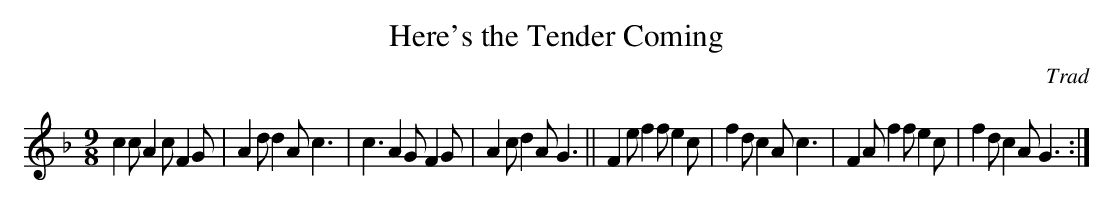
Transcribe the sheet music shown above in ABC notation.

X:1
T:Here's the Tender Coming
C:Trad
M:9/8
K:F
c2 c A2 c F2 G| A2 d d2 A c3| c3  A2 G F2 G| A2 c d2 A G3|| F2 e f2 f e2 c| f2 d c2 A c3| F2 A f2 f e2 c| f2 d c2 A G3:|
